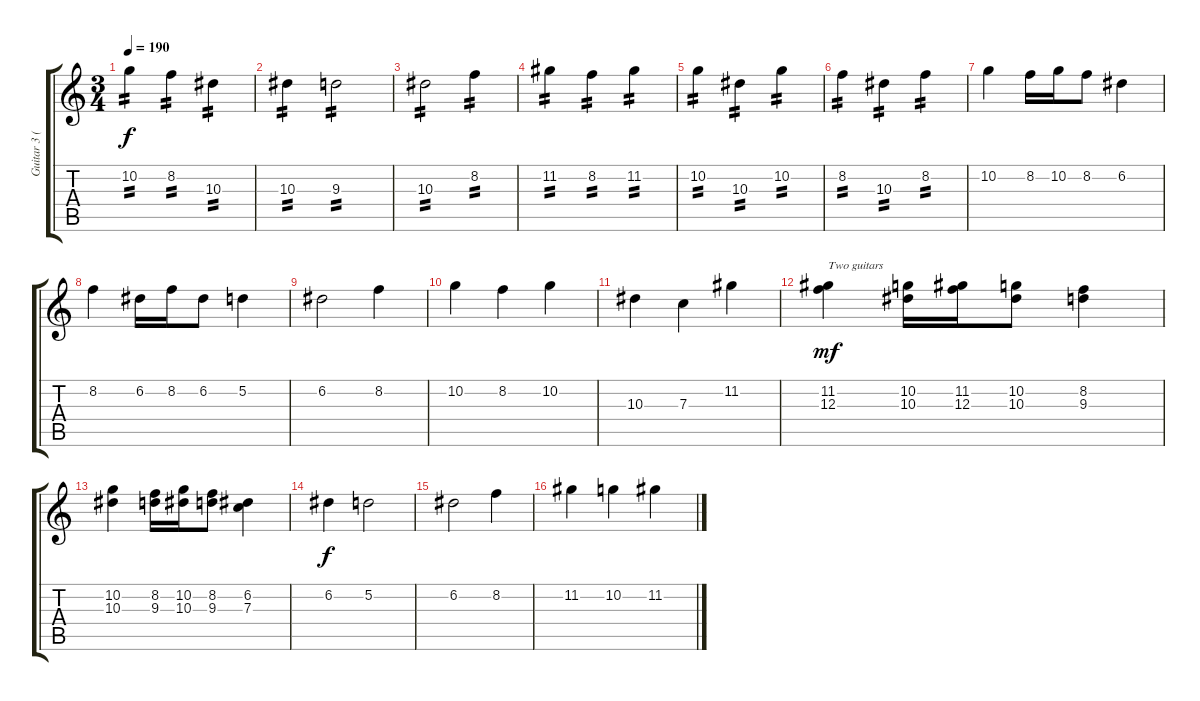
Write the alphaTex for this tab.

\track ("Guitar 3 (Studio/Backing)" "Guitar 3 (") {instrument distortionguitar}
\staff {score tabs}
\tuning (D4 A3 F3 C3 G2 C2) {hide}
\ts (3 4)
\tempo 190
\clef g2
\ks c
10.2.4{tp 2 dy f} 8.2.4{tp 2} 10.3.4{tp 2} |
10.3.4{tp 2} 9.3.2{tp 2} |
10.3.2{tp 2} 8.2.4{tp 2} |
11.2.4{tp 2} 8.2.4{tp 2} 11.2.4{tp 2} |
10.2.4{tp 2} 10.3.4{tp 2} 10.2.4{tp 2} |
8.2.4{tp 2} 10.3.4{tp 2} 8.2.4{tp 2} |
10.2.4 8.2.16 10.2.16 8.2.8 6.2.4 |
8.2.4 6.2.16 8.2.16 6.2.8 5.2.4 |
6.2.2 8.2.4 |
10.2.4 8.2.4 10.2.4 |
10.3.4 7.3.4 11.2.4 |
(11.2 12.3).4{txt "Two guitars" dy mf} (10.2 10.3).16 (11.2 12.3).16 (10.2 10.3).8 (8.2 9.3).4 |
(10.2 10.3).4 (8.2 9.3).16 (10.2 10.3).16 (8.2 9.3).8 (6.2 7.3).4 |
6.2.4{dy f} 5.2.2 |
6.2.2 8.2.4 |
11.2.4 10.2.4 11.2.4
